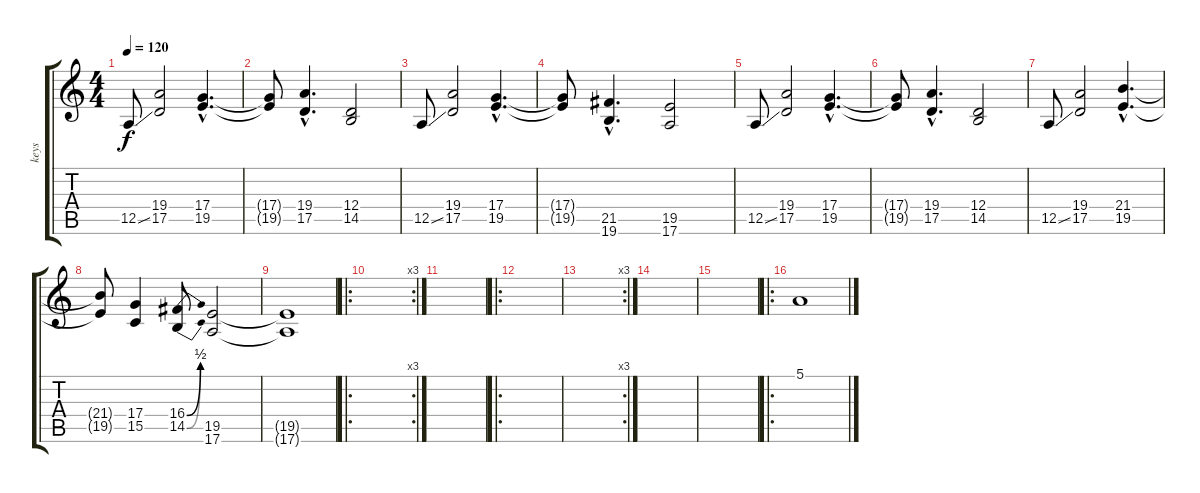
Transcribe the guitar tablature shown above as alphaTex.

\track ("keys" "keys") {instrument stringensemble1}
\staff {score tabs}
\tuning (E4 B3 G3 D3 A2 E2) {hide}
\ts (4 4)
\tempo 120
\clef g2
\ks c
12.5{ss}.8{dy f instrument recorder} (19.4 17.5).2 (17.4{hac} 19.5{hac}).4{d} |
(17.4{t} 19.5{t}).8 (19.4{hac} 17.5{hac}).4{d} (12.4 14.5).2 |
12.5{ss}.8 (19.4 17.5).2 (17.4{hac} 19.5{hac}).4{d} |
(17.4{t} 19.5{t}).8 (21.5{hac} 19.6{hac}).4{d} (19.5 17.6).2 |
12.5{ss}.8 (19.4 17.5).2 (17.4{hac} 19.5{hac}).4{d} |
(17.4{t} 19.5{t}).8 (19.4{hac} 17.5{hac}).4{d} (12.4 14.5).2 |
12.5{ss}.8 (19.4 17.5).2 (21.4{hac} 19.5{hac}).4{d} |
(21.4{t} 19.5{t}).8 (17.4 15.5).4 (16.4{be (bend 0 0 60 2)} 14.5{be (bend 0 0 60 2)}).8 (19.5 17.6).2 |
(19.5{t} 17.6{t}).1 |
\ro
\rc 3
|
|
\ro
|
\rc 3
|
|
|
\ro
5.1.1{volume 10 balance 0 instrument stringensemble1}
